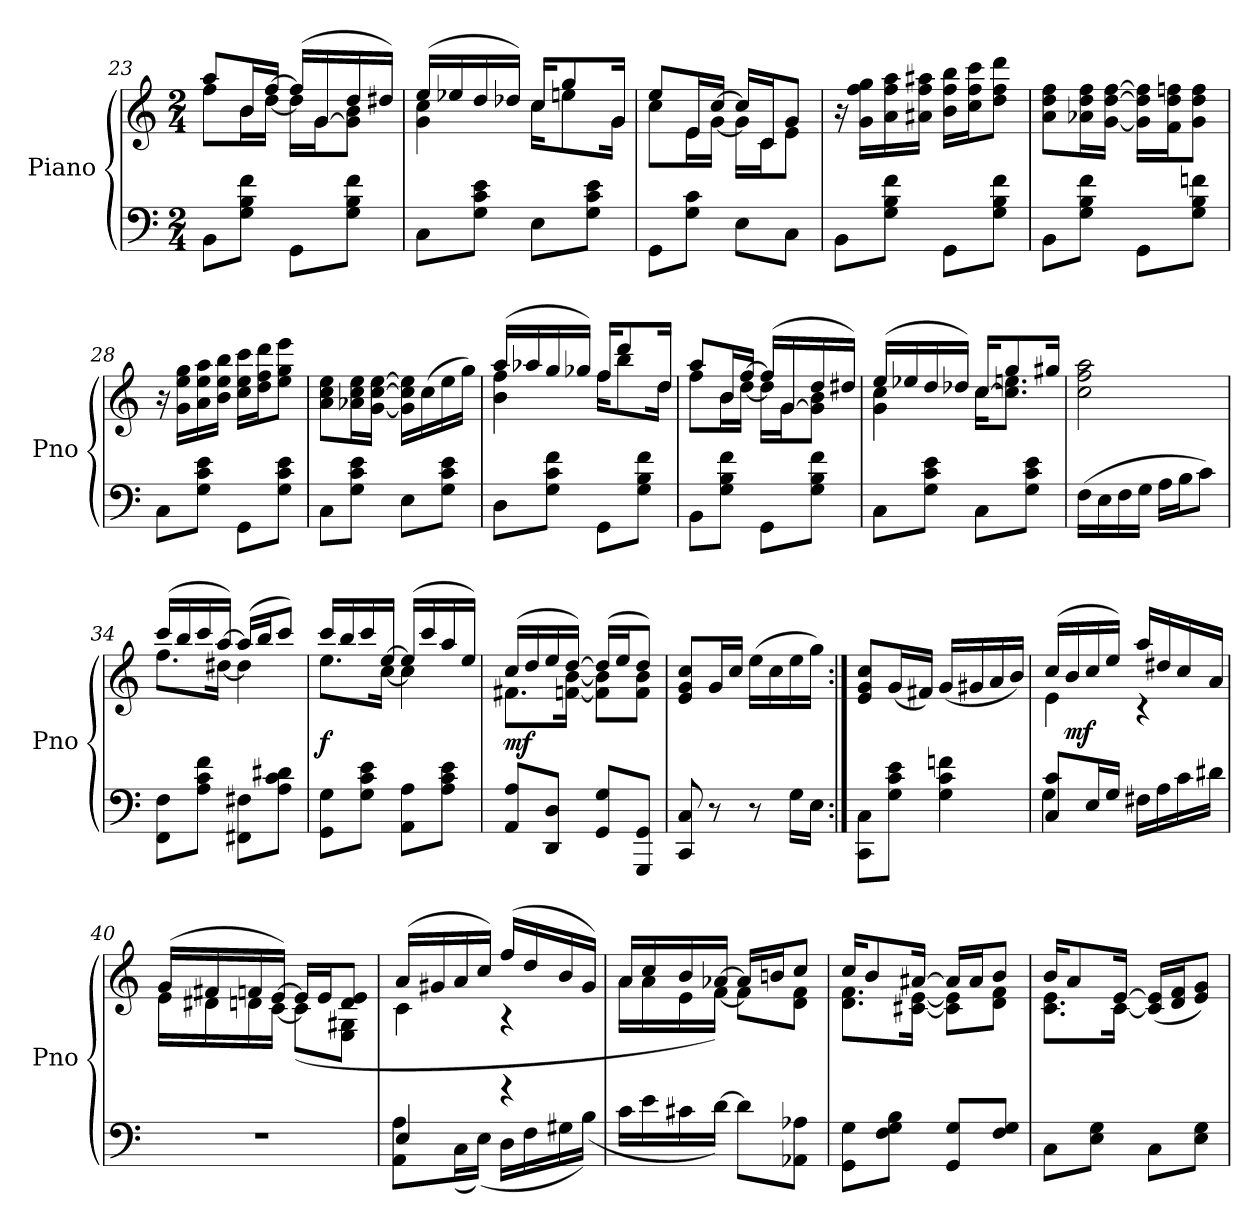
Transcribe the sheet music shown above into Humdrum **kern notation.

**kern	**kern	**dynam
*part1	*part1	*part1
*staff2	*staff1	*staff1/2
*I"Piano	*	*
*I'Pno	*	*
*clefF4	*clefG2	*
*k[]	*k[]	*
*C:	*C:	*
*M2/4	*M2/4	*
=23	=23	=23
*	*^	*
8BBL	8aaL	8ffL	.
8G 8B 8fJ	16bL	16bL	.
.	[16ffJJ	[16ddJJ	.
8GGL	(16ffLL]	16ddLL]	.
.	[16g	16gJ	.
8G 8B 8fJ	16dd	8g] 8bJ	.
.	16dd#XJJ)	.	.
=24	=24	=24	=24
8CL	(16eeLL	4g 4cc	.
.	16ee-X	.	.
8G 8c 8eJ	16dd	.	.
.	16dd-XJJ)	.	.
8EL	16ccKL	16ccKL	.
.	8gg	8een	.
8G 8c 8eJ	.	.	.
.	16gJk	16gJk	.
=25	=25	=25	=25
8GGL	8eeL	8ccL	.
8G 8cJ	16eL	16eL	.
.	[16ccJJ	[16gJJ	.
8EL	16ccLL]	16gLL]	.
.	16cJ	16cJ	.
8CJ	8gJ	8eJ	.
*	*v	*v	*
=26	=26	=26
8BBL	16r	.
.	16g 16ff 16ggLL	.
8G 8B 8fJ	16a 16ff 16aa	.
.	16a#X 16ff 16aa#XJJ	.
8GGL	16b 16ff 16bbLL	.
.	16cc 16ff 16cccJ	.
8G 8B 8fJ	8dd 8ff 8dddJ	.
=27	=27	=27
8BBL	8a 8dd 8ffL	.
8G 8B 8fJ	16a-X 16dd 16ffL	.
.	[16g [16dd [16ffJJ	.
8GGL	16g] 16dd] 16ff]LL	.
.	16f 16dd 16ffnJ	.
8G 8B 8fnJ	8g 8dd 8ffJ	.
=28	=28	=28
8CL	16r	.
.	16g 16ee 16ggLL	.
8G 8c 8eJ	16a 16ee 16aa	.
.	16b 16ee 16bbJJ	.
8GGL	16cc 16ee 16cccLL	.
.	16dd 16ff 16dddJ	.
8G 8c 8eJ	8ee 8gg 8eeeJ	.
=29	=29	=29
8CL	8a 8cc 8eeL	.
8G 8c 8eJ	16a-X 16cc 16eeL	.
.	[16g [16cc [16eeJJ	.
8EL	16g] 16cc] 16ee]LL	.
.	(16cc	.
8G 8c 8eJ	16ee	.
.	16ggJJ)	.
=30	=30	=30
*	*^	*
8DL	(16aaLL	4b 4ff	.
.	16aa-X	.	.
8G 8c 8fJ	16gg	.	.
.	16gg-XJJ)	.	.
8GGL	16ffKL	16ffKL	.
.	8ddd	8bb	.
8G 8B 8fJ	.	.	.
.	16ddJk	16ddJk	.
=31	=31	=31	=31
8BBL	8aaL	8ffL	.
8G 8B 8fJ	16bL	16bL	.
.	[16ffJJ	[16ddJJ	.
8GGL	(16ffLL]	16ddLL]	.
.	[16g	16gJ	.
8G 8B 8fJ	16dd	8g] 8bJ	.
.	16dd#XJJ)	.	.
=32	=32	=32	=32
8CL	(16eeLL	4g 4cc	.
.	16ee-X	.	.
8G 8c 8eJ	16dd	.	.
.	16dd-XJJ)	.	.
8CL	[16ccKL	16ccKL	.
.	8gg	8.cc] 8.eenJ	.
8G 8c 8eJ	.	.	.
.	16gg#XJk	.	.
*	*v	*v	*
=33	=33	=33
(16FLL	2cc 2ff 2aa	.
16E	.	.
16F	.	.
16GJJ	.	.
16ALL	.	.
16BJ	.	.
8cJ)	.	.
=34	=34	=34
*	*^	*
8FF 8FL	(16cccLL	8.ffL	.
.	16bb	.	.
8A 8c 8fJ	16ccc	.	.
.	[16aaJJ)	[16dd#XJk	.
8FF#X 8F#XL	(16aaLL]	4dd#]	.
.	16bbJ	.	.
8A 8c 8d#XJ	8cccJ)	.	.
=35	=35	=35	=35
8GG 8GL	16cccLL	8.eeL	f
.	16bb	.	.
8G 8c 8eJ	16ccc	.	.
.	[16eeJJ	[16ccJk	.
8AA 8AL	(16eeLL]	4cc]	.
.	16ccc	.	.
8A 8c 8eJ	16aa	.	.
.	16eeJJ)	.	.
=36	=36	=36	=36
8AA 8AL	(16ccLL	8.f#XL	mf
.	16dd	.	.
8DD 8DJ	16ee	.	.
.	[16ddJJ)	[16fn [16bJk	.
8GG 8GL	(16ddLL]	8f] 8b]L	.
.	16eeJ	.	.
8GGG 8GGJ	8ddJ)	8f 8bJ	.
*	*v	*v	*
=37	=37	=37
8CC 8C	8e 8g 8ccL	.
8r	16gL	.
.	16ccJJ	.
8r	(16eeLL	.
.	16cc	.
16GLL	16ee	.
16EJJ	16ggJJ)	.
=38:|!	=38:|!	=38:|!
8CC 8CL	8e 8g 8ccL	.
8G 8c 8eJ	(16gL	.
.	16f#XJJ)	.
4G 4c 4fn	(16gLL	.
.	16g#X	.
.	16a	.
.	16bJJ)	.
=39	=39	=39
*^	*^	*
8C 8cL	4G	(16ccLL	4e	.
.	.	16b	.	mf
16EL	.	16cc	.	.
16GJJ	.	16eeJJ)	.	.
16F#XLL	4ryy	16aaLL	4r	.
16A	.	16dd#X	.	.
16c	.	16cc	.	.
16d#XJJ	.	16aJJ	.	.
*v	*v	*	*	*
=40	=40	=40	=40
2r	(16gLL	16eLL	.
.	16f#X	16d#X	.
.	16fn	16dn	.
.	[16eJJ)	[16cJJ	.
.	16eLL]	(8cL]	.
.	16eJ	.	.
.	8d 8eJ	8E 8G#XJ	.
=41	=41	=41	=41
*^	*	*	*
4E	8AA 8AL	(16aLL	4c	.
.	.	16g#X	.	.
.	(16CL	16a	.	.
.	(16EJJ)	16ccJJ)	.	.
4r	16DLL	(16ffLL	4r	.
.	16F	16dd	.	.
.	16G#X	16b	.	.
.	(16BJJ)	16g#JJ)	.	.
*v	*v	*	*	*
=42	=42	=42	=42
16cLL	16aLL	16aLL	.
16e	16cc	16a	.
16c#X	16b	16e	.
[16dJJ)	[16a-XJJ	[16fJJ)	.
8dL]	16a-LL]	8fL]	.
.	16bnJ	.	.
8AA-X 8A-XJ	8ccJ	8d 8fJ	.
=43	=43	=43	=43
8GG 8GL	16ccKL	8.d 8.fL	.
.	8b	.	.
8F 8G 8BJ	.	.	.
.	[16a#XJk	[16c#X [16eJk	.
8GG 8GL	16a#LL]	8c#] 8e]L	.
.	16a#J	.	.
8F 8GJ	8bJ	8d 8fJ	.
=44	=44	=44	=44
8CL	16bKL	8.c 8.eL	.
.	8a	.	.
8E 8GJ	.	.	.
.	[16eJk	[16cJk	.
8CL	(16c] 16e]LL	4ryy	.
.	16d 16fJ	.	.
8E 8GJ	8e 8gJ)	.	.
*	*v	*v	*
=	=	=
*-	*-	*-
